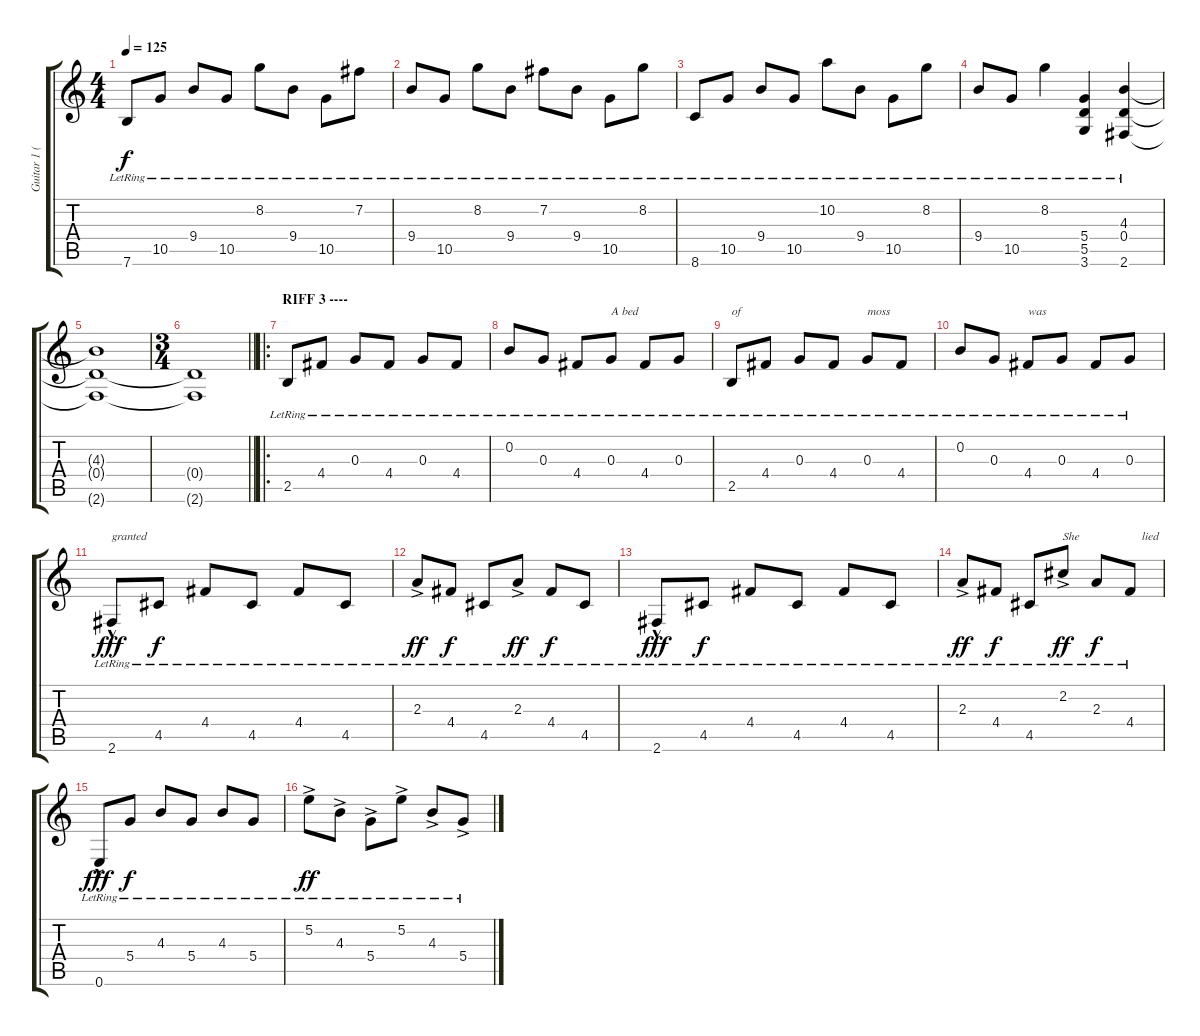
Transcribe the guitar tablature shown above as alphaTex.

\track ("Guitar 1 (main rhythm)" "Guitar 1 (") {instrument acousticguitarnylon}
\staff {score tabs}
\tuning (E4 B3 G3 D3 A2 E2) {hide}
\ts (4 4)
\tempo 125
\clef g2
\ks c
7.6{lr}.8{dy f} 10.5{lr}.8 9.4{lr}.8 10.5{lr}.8 8.2{lr}.8 9.4{lr}.8 10.5{lr}.8 7.2{lr}.8 |
9.4{lr}.8 10.5{lr}.8 8.2{lr}.8 9.4{lr}.8 7.2{lr}.8 9.4{lr}.8 10.5{lr}.8 8.2{lr}.8 |
8.6{lr}.8 10.5{lr}.8 9.4{lr}.8 10.5{lr}.8 10.2{lr}.8 9.4{lr}.8 10.5{lr}.8 8.2{lr}.8 |
9.4{lr}.8 10.5{lr}.8 8.2{lr}.4 (5.4{lr} 5.5{lr} 3.6{lr}).4 (4.3{lr} 0.4{lr} 2.6{lr}).4 |
(4.3{t} 0.4{t} 2.6{t}).1 |
\ts (3 4)
\barLineRight lightlight
(0.4{t} 2.6{t}).1 |
\ro
\section ("" "RIFF 3 ----")
2.5{lr}.8 4.4{lr}.8 0.3{lr}.8 4.4{lr}.8 0.3{lr}.8 4.4{lr}.8 |
0.2{lr}.8 0.3{lr}.8 4.4{lr}.8 0.3{lr}.8{txt "A bed"} 4.4{lr}.8 0.3{lr}.8 |
2.5{lr}.8{txt "of"} 4.4{lr}.8 0.3{lr}.8 4.4{lr}.8 0.3{lr}.8{txt "moss"} 4.4{lr}.8 |
0.2{lr}.8 0.3{lr}.8 4.4{lr}.8{txt "was"} 0.3{lr}.8 4.4{lr}.8 0.3{lr}.8 |
2.6{hac lr}.8{txt "granted" dy fff} 4.5{lr}.8{dy f} 4.4{lr}.8 4.5{lr}.8 4.4{lr}.8 4.5{lr}.8 |
2.3{ac lr}.8{dy ff} 4.4{lr}.8{dy f} 4.5{lr}.8 2.3{ac lr}.8{dy ff} 4.4{lr}.8{dy f} 4.5{lr}.8 |
2.6{hac lr}.8{dy fff} 4.5{lr}.8{dy f} 4.4{lr}.8 4.5{lr}.8 4.4{lr}.8 4.5{lr}.8 |
2.3{ac lr}.8{dy ff} 4.4{lr}.8{dy f} 4.5{lr}.8 2.2{ac lr}.8{txt "She" dy ff} 2.3{lr}.8{dy f} 4.4{lr}.8{txt "    lied"} |
0.6{hac lr}.8{dy fff} 5.4{lr}.8{dy f} 4.3{lr}.8 5.4{lr}.8 4.3{lr}.8 5.4{lr}.8 |
5.2{ac lr}.8{dy ff} 4.3{ac lr}.8 5.4{ac lr}.8 5.2{ac lr}.8 4.3{ac lr}.8 5.4{ac lr}.8
